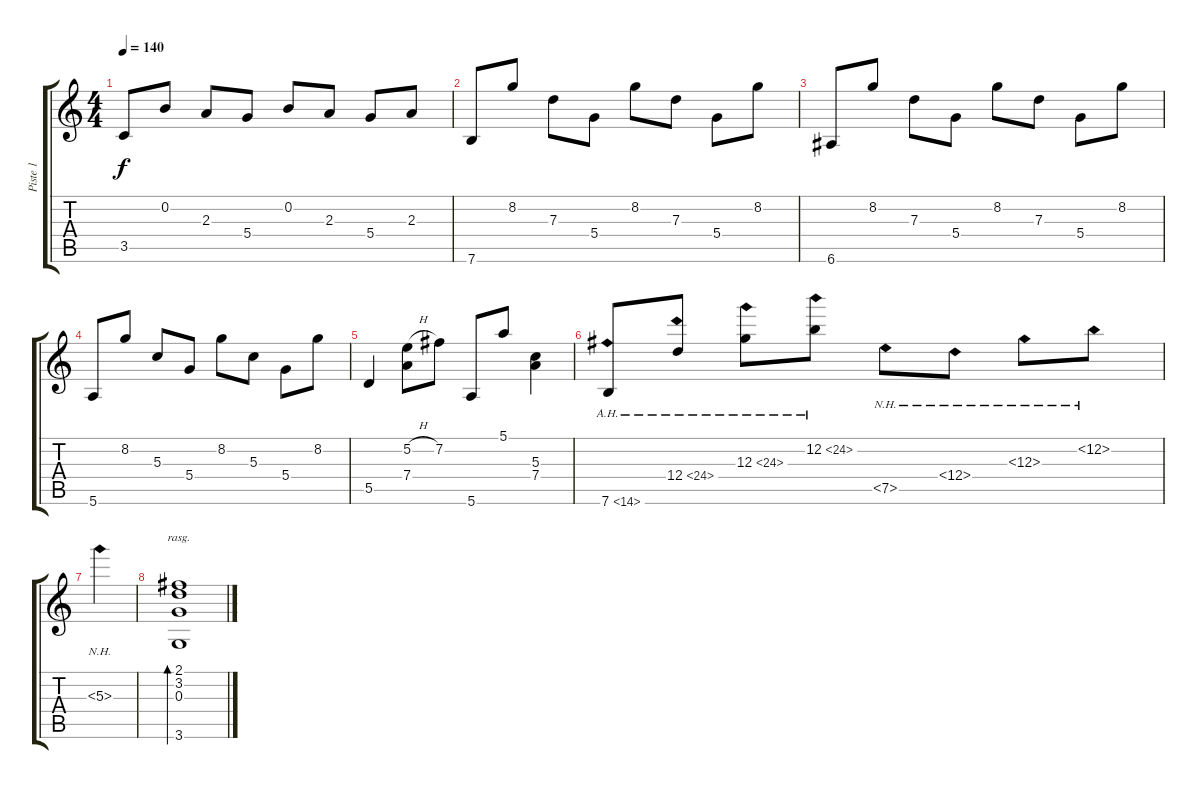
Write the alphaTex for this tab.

\track ("Piste 1" "Piste 1") {instrument electricguitarjazz}
\staff {score tabs}
\tuning (E4 B3 G3 D3 A2 E2) {hide}
\ts (4 4)
\tempo 140
\clef g2
\ks c
3.5.8{dy f} 0.2.8 2.3.8 5.4.8 0.2.8 2.3.8 5.4.8 2.3.8 |
7.6.8 8.2.8 7.3.8 5.4.8 8.2.8 7.3.8 5.4.8 8.2.8 |
6.6.8 8.2.8 7.3.8 5.4.8 8.2.8 7.3.8 5.4.8 8.2.8 |
5.6.8 8.2.8 5.3.8 5.4.8 8.2.8 5.3.8 5.4.8 8.2.8 |
5.5.4 (5.2{h} 7.4).8 7.2.8 5.6.8 5.1.8 (5.3 7.4).4 |
7.6{ah 7}.8 12.4{ah 12}.8 12.3{ah 12}.8 12.2{ah 12}.8 7.5{nh}.8 12.4{nh}.8 12.3{nh}.8 12.2{nh}.8 |
5.3{nh}.4 |
(2.1 3.2 0.3 3.6).1{bd 480 rasg ii}
